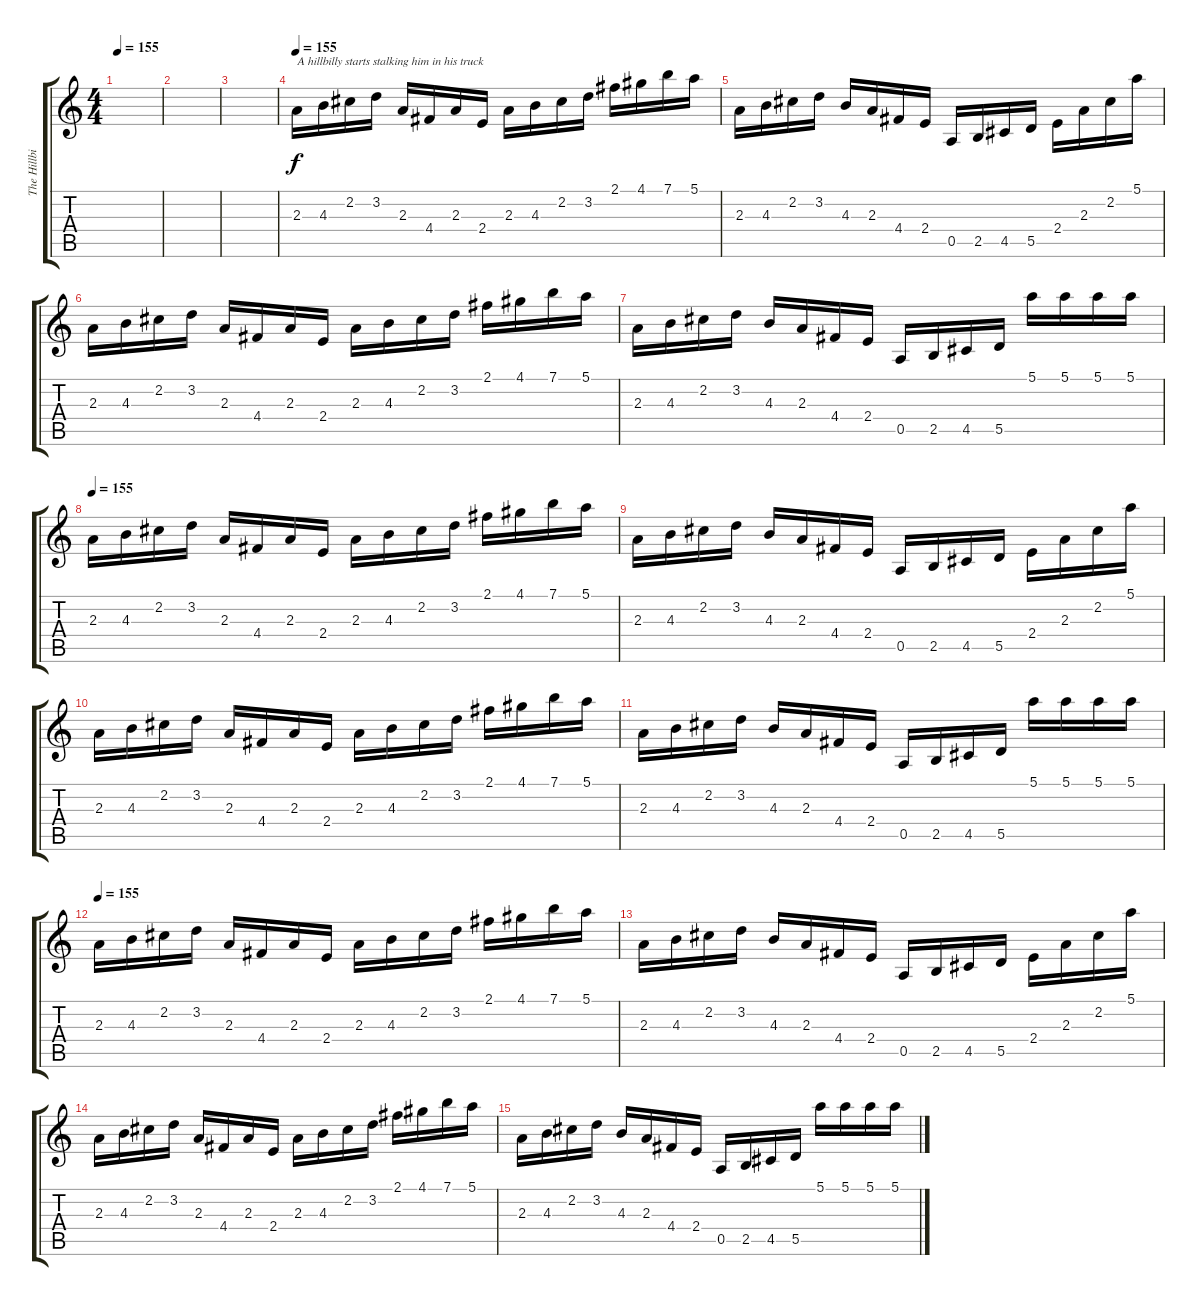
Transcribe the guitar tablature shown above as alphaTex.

\track ("The Hillbilly" "The Hillbi") {instrument banjo}
\staff {score tabs}
\tuning (E4 B3 G3 D3 A2 E2) {hide}
\displaytranspose 12
\ts (4 4)
\tempo 155
\clef g2
\ks c
|
|
|
\tempo 155
2.3.16{txt "A hillbilly starts stalking him in his truck"} 4.3.16 2.2.16 3.2.16 2.3.16 4.4.16 2.3.16 2.4.16 2.3.16 4.3.16 2.2.16 3.2.16 2.1.16 4.1.16 7.1.16 5.1.16 |
2.3.16 4.3.16 2.2.16 3.2.16 4.3.16 2.3.16 4.4.16 2.4.16 0.5.16 2.5.16 4.5.16 5.5.16 2.4.16 2.3.16 2.2.16 5.1.16 |
2.3.16 4.3.16 2.2.16 3.2.16 2.3.16 4.4.16 2.3.16 2.4.16 2.3.16 4.3.16 2.2.16 3.2.16 2.1.16 4.1.16 7.1.16 5.1.16 |
2.3.16 4.3.16 2.2.16 3.2.16 4.3.16 2.3.16 4.4.16 2.4.16 0.5.16 2.5.16 4.5.16 5.5.16 5.1.16 5.1.16 5.1.16 5.1.16 |
\tempo 155
2.3.16 4.3.16 2.2.16 3.2.16 2.3.16 4.4.16 2.3.16 2.4.16 2.3.16 4.3.16 2.2.16 3.2.16 2.1.16 4.1.16 7.1.16 5.1.16 |
2.3.16 4.3.16 2.2.16 3.2.16 4.3.16 2.3.16 4.4.16 2.4.16 0.5.16 2.5.16 4.5.16 5.5.16 2.4.16 2.3.16 2.2.16 5.1.16 |
2.3.16 4.3.16 2.2.16 3.2.16 2.3.16 4.4.16 2.3.16 2.4.16 2.3.16 4.3.16 2.2.16 3.2.16 2.1.16 4.1.16 7.1.16 5.1.16 |
2.3.16 4.3.16 2.2.16 3.2.16 4.3.16 2.3.16 4.4.16 2.4.16 0.5.16 2.5.16 4.5.16 5.5.16 5.1.16 5.1.16 5.1.16 5.1.16 |
\tempo 155
2.3.16 4.3.16 2.2.16 3.2.16 2.3.16 4.4.16 2.3.16 2.4.16 2.3.16 4.3.16 2.2.16 3.2.16 2.1.16 4.1.16 7.1.16 5.1.16 |
2.3.16 4.3.16 2.2.16 3.2.16 4.3.16 2.3.16 4.4.16 2.4.16 0.5.16 2.5.16 4.5.16 5.5.16 2.4.16 2.3.16 2.2.16 5.1.16 |
2.3.16 4.3.16 2.2.16 3.2.16 2.3.16 4.4.16 2.3.16 2.4.16 2.3.16 4.3.16 2.2.16 3.2.16 2.1.16 4.1.16 7.1.16 5.1.16 |
2.3.16 4.3.16 2.2.16 3.2.16 4.3.16 2.3.16 4.4.16 2.4.16 0.5.16 2.5.16 4.5.16 5.5.16 5.1.16 5.1.16 5.1.16 5.1.16
